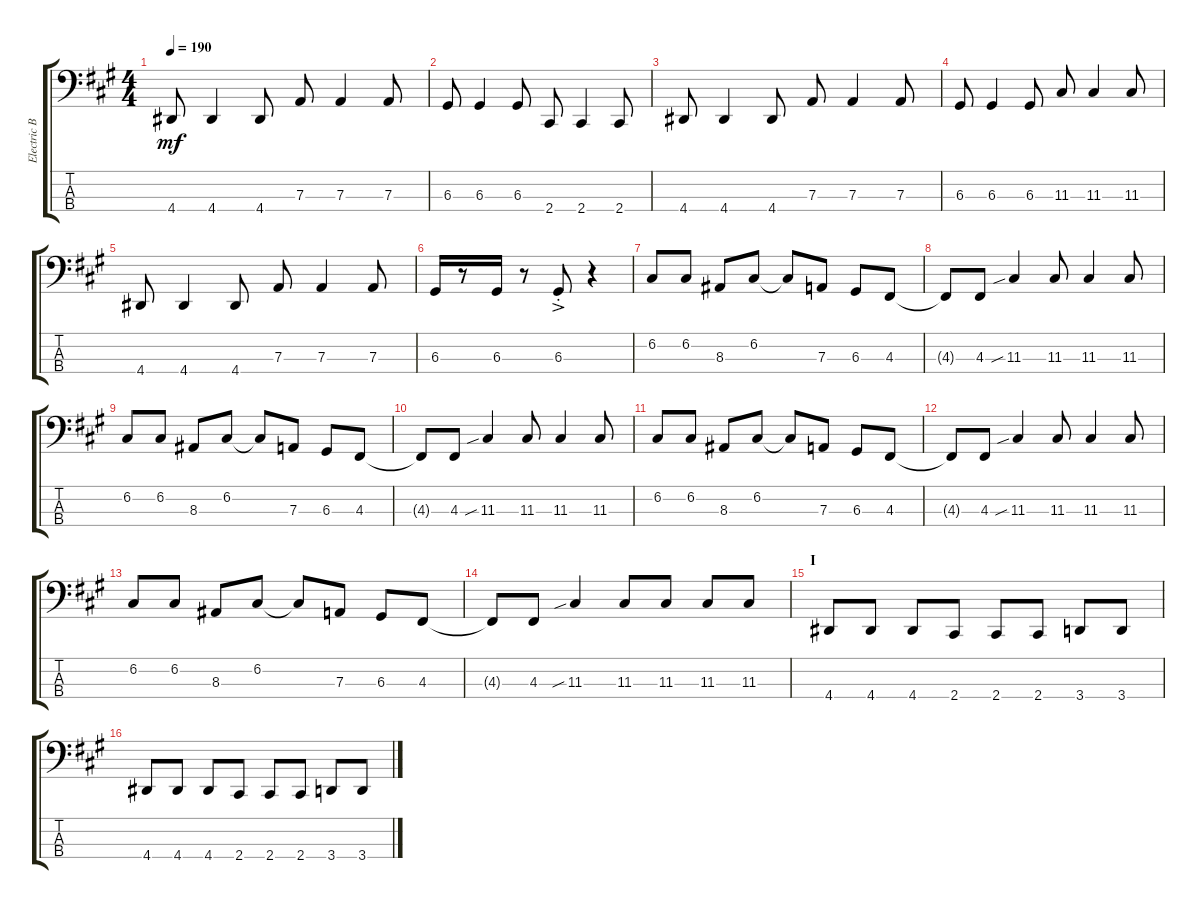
\track ("Electric Bass <REITA>" "Electric B") {instrument electricbassfinger}
\staff {score tabs}
\tuning (C2 G1 D1 B0) {hide}
\ts (4 4)
\tempo 190
\clef f4
\ks a
4.4.8{dy mf} 4.4.4 4.4.8 7.3.8 7.3.4 7.3.8 |
6.3.8 6.3.4 6.3.8 2.4.8 2.4.4 2.4.8 |
4.4.8 4.4.4 4.4.8 7.3.8 7.3.4 7.3.8 |
6.3.8 6.3.4 6.3.8 11.3.8 11.3.4 11.3.8 |
4.4.8 4.4.4 4.4.8 7.3.8 7.3.4 7.3.8 |
6.3.16 r.8 6.3.16 r.8 6.3{ac st}.8 r.4 |
\section ("" "")
6.2.8 6.2.8 8.3.8 6.2.8 6.2{t}.8 7.3.8 6.3.8 4.3.8 |
4.3{t}.8 4.3.8 11.3{sib}.4 11.3.8 11.3.4 11.3.8 |
6.2.8 6.2.8 8.3.8 6.2.8 6.2{t}.8 7.3.8 6.3.8 4.3.8 |
4.3{t}.8 4.3.8 11.3{sib}.4 11.3.8 11.3.4 11.3.8 |
6.2.8 6.2.8 8.3.8 6.2.8 6.2{t}.8 7.3.8 6.3.8 4.3.8 |
4.3{t}.8 4.3.8 11.3{sib}.4 11.3.8 11.3.4 11.3.8 |
6.2.8 6.2.8 8.3.8 6.2.8 6.2{t}.8 7.3.8 6.3.8 4.3.8 |
4.3{t}.8 4.3.8 11.3{sib}.4 11.3.8 11.3.8 11.3.8 11.3.8 |
\section ("" "I")
4.4.8 4.4.8 4.4.8 2.4.8 2.4.8 2.4.8 3.4.8 3.4.8 |
4.4.8 4.4.8 4.4.8 2.4.8 2.4.8 2.4.8 3.4.8 3.4.8
